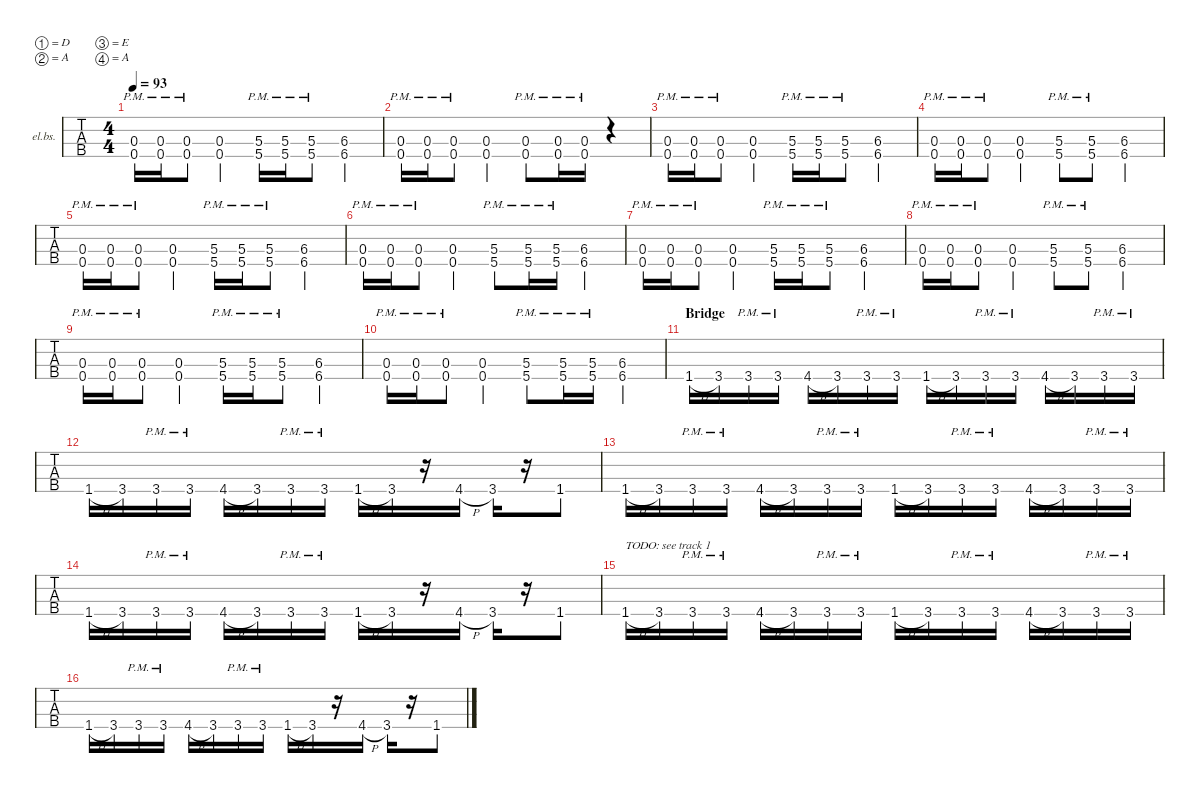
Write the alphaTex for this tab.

\defaultSystemsLayout 4
\hideDynamics
\bracketExtendMode nobrackets
\firstSystemTrackNameOrientation horizontal
\otherSystemsTrackNameOrientation horizontal
\track ("Electric Bass" "el.bs.") {solo instrument electricbassfinger}
\staff {tabs}
\tuning (D3 A2 E2 A1)
\ts (4 4)
\scale
0.969568
\tempo 93
\accidentals auto
\clef f4
\ottava regular
\simile none
\ks c
(0.3{pm} 0.4{pm}).16{dy f} (0.3{pm} 0.4{pm}).16 (0.3{pm} 0.4{pm}).8 (0.3 0.4).4 (5.3{pm} 5.4{pm}).16 (5.3{pm} 5.4{pm}).16 (5.3{pm} 5.4{pm}).8 (6.3{acc #} 6.4{acc #}).4 |
\scale
0.969568 (0.3{pm} 0.4{pm}).16 (0.3{pm} 0.4{pm}).16 (0.3{pm} 0.4{pm}).8 (0.3 0.4).4 (0.3{pm} 0.4{pm}).8 (0.3{pm} 0.4{pm}).16 (0.3{pm} 0.4{pm}).16 r.4 |
\scale
0.969568 (0.3{pm} 0.4{pm}).16 (0.3{pm} 0.4{pm}).16 (0.3{pm} 0.4{pm}).8 (0.3 0.4).4 (5.3{pm} 5.4{pm}).16 (5.3{pm} 5.4{pm}).16 (5.3{pm} 5.4{pm}).8 (6.3{acc #} 6.4{acc #}).4 |
\scale
1.09524 (0.3{pm} 0.4{pm}).16 (0.3{pm} 0.4{pm}).16 (0.3{pm} 0.4{pm}).8 (0.3 0.4).4 (5.3{pm} 5.4{pm}).8 (5.3{pm} 5.4{pm}).8 (6.3{acc #} 6.4{acc #}).4 |
\scale
0.968253 (0.3{pm} 0.4{pm}).16 (0.3{pm} 0.4{pm}).16 (0.3{pm} 0.4{pm}).8 (0.3 0.4).4 (5.3{pm} 5.4{pm}).16 (5.3{pm} 5.4{pm}).16 (5.3{pm} 5.4{pm}).8 (6.3{acc #} 6.4{acc #}).4 |
\scale
0.968253 (0.3{pm} 0.4{pm}).16 (0.3{pm} 0.4{pm}).16 (0.3{pm} 0.4{pm}).8 (0.3 0.4).4 (5.3{pm} 5.4{pm}).8 (5.3{pm} 5.4{pm}).16 (5.3{pm} 5.4{pm}).16 (6.3{acc #} 6.4{acc #}).4 |
\scale
0.968253 (0.3{pm} 0.4{pm}).16 (0.3{pm} 0.4{pm}).16 (0.3{pm} 0.4{pm}).8 (0.3 0.4).4 (5.3{pm} 5.4{pm}).16 (5.3{pm} 5.4{pm}).16 (5.3{pm} 5.4{pm}).8 (6.3{acc #} 6.4{acc #}).4 |
\scale
1.10051 (0.3 0.4{pm}).16 (0.3{pm} 0.4{pm}).16 (0.3{pm} 0.4{pm}).8 (0.3 0.4).4 (5.3{pm} 5.4{pm}).8 (5.3{pm} 5.4{pm}).8 (6.3{acc #} 6.4{acc #}).4 |
\scale
0.973516 (0.3{pm} 0.4{pm}).16 (0.3{pm} 0.4{pm}).16 (0.3{pm} 0.4{pm}).8 (0.3 0.4).4 (5.3{pm} 5.4{pm}).16 (5.3{pm} 5.4{pm}).16 (5.3{pm} 5.4{pm}).8 (6.3{acc #} 6.4{acc #}).4 |
\scale
0.973516 (0.3{pm} 0.4{pm}).16 (0.3{pm} 0.4{pm}).16 (0.3{pm} 0.4{pm}).8 (0.3 0.4).4 (5.3{pm} 5.4{pm}).8 (5.3{pm} 5.4{pm}).16 (5.3{pm} 5.4{pm}).16 (6.3{acc #} 6.4{acc #}).4 |
\section ("" "Bridge")
\scale
0.952463 1.4{h acc #}.16 3.4.16 3.4{pm}.16 3.4{pm}.16 4.4{h acc #}.16 3.4.16 3.4{pm}.16 3.4{pm}.16 1.4{h acc #}.16 3.4.16 3.4{pm}.16 3.4{pm}.16 4.4{h acc #}.16 3.4.16 3.4{pm}.16 3.4{pm}.16 |
\scale
1.11103 1.4{h acc #}.16 3.4.16 3.4{pm}.16 3.4{pm}.16 4.4{h acc #}.16 3.4.16 3.4{pm}.16 3.4{pm}.16 1.4{h acc #}.16 3.4.16 r.16 4.4{h acc #}.16 3.4.16 r.16 1.4{acc #}.8 |
\scale
0.96299 1.4{h acc #}.16 3.4.16 3.4{pm}.16 3.4{pm}.16 4.4{h acc #}.16 3.4.16 3.4{pm}.16 3.4{pm}.16 1.4{h acc #}.16 3.4.16 3.4{pm}.16 3.4{pm}.16 4.4{h acc #}.16 3.4.16 3.4{pm}.16 3.4{pm}.16 |
\scale
0.96299 1.4{h acc #}.16 3.4.16 3.4{pm}.16 3.4{pm}.16 4.4{h acc #}.16 3.4.16 3.4{pm}.16 3.4{pm}.16 1.4{h acc #}.16 3.4.16 r.16 4.4{h acc #}.16 3.4.16 r.16 1.4{acc #}.8 |
\scale
1.10577 1.4{h acc #}.16{txt "TODO: see track 1"} 3.4.16 3.4{pm}.16 3.4{pm}.16 4.4{h acc #}.16 3.4.16 3.4{pm}.16 3.4{pm}.16 1.4{h acc #}.16 3.4.16 3.4{pm}.16 3.4{pm}.16 4.4{h acc #}.16 3.4.16 3.4{pm}.16 3.4{pm}.16 |
\scale
0.957726 1.4{h acc #}.16 3.4.16 3.4{pm}.16 3.4{pm}.16 4.4{h acc #}.16 3.4.16 3.4{pm}.16 3.4{pm}.16 1.4{h acc #}.16 3.4.16 r.16 4.4{h acc #}.16 3.4.16 r.16 1.4{acc #}.8
